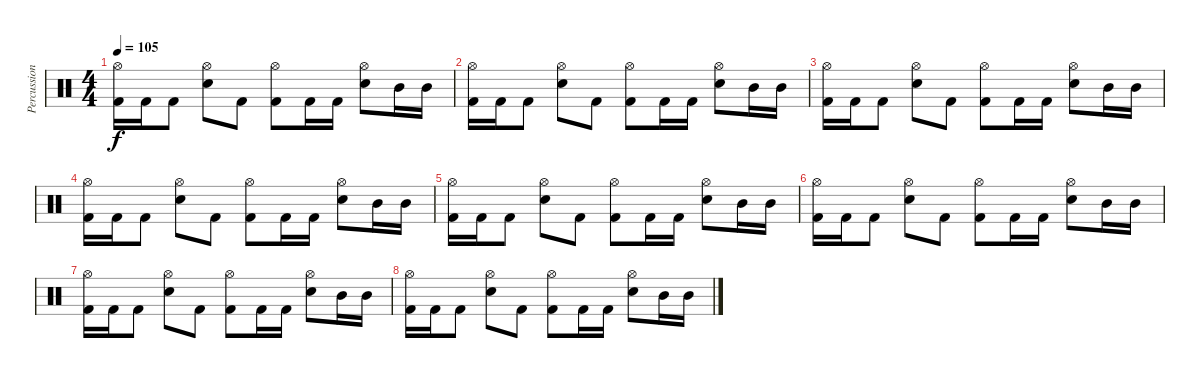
\track ("Percussions" "Percussion") {instrument percussion}
\staff {score}
\articulation defaults
\ts (4 4)
\tempo 105
\clef neutral
\ks c
("Kick (hit) 2" "Hi-Hat (open)").16{dy f} "Kick (hit) 2".16 "Kick (hit) 2".8 ("Electric Snare (hit)" "Hi-Hat (open)").8 "Kick (hit) 2".8 ("Kick (hit) 2" "Hi-Hat (open)").8 "Kick (hit) 2".16 "Kick (hit) 2".16 ("Electric Snare (hit)" "Hi-Hat (open)").8 "Mid Tom (hit)".16 "Mid Tom (hit)".16 |
("Kick (hit) 2" "Hi-Hat (open)").16 "Kick (hit) 2".16 "Kick (hit) 2".8 ("Electric Snare (hit)" "Hi-Hat (open)").8 "Kick (hit) 2".8 ("Kick (hit) 2" "Hi-Hat (open)").8 "Kick (hit) 2".16 "Kick (hit) 2".16 ("Electric Snare (hit)" "Hi-Hat (open)").8 "Mid Tom (hit)".16 "Mid Tom (hit)".16 |
("Kick (hit) 2" "Hi-Hat (open)").16 "Kick (hit) 2".16 "Kick (hit) 2".8 ("Electric Snare (hit)" "Hi-Hat (open)").8 "Kick (hit) 2".8 ("Kick (hit) 2" "Hi-Hat (open)").8 "Kick (hit) 2".16 "Kick (hit) 2".16 ("Electric Snare (hit)" "Hi-Hat (open)").8 "Mid Tom (hit)".16 "Mid Tom (hit)".16 |
("Kick (hit) 2" "Hi-Hat (open)").16 "Kick (hit) 2".16 "Kick (hit) 2".8 ("Electric Snare (hit)" "Hi-Hat (open)").8 "Kick (hit) 2".8 ("Kick (hit) 2" "Hi-Hat (open)").8 "Kick (hit) 2".16 "Kick (hit) 2".16 ("Electric Snare (hit)" "Hi-Hat (open)").8 "Mid Tom (hit)".16 "Mid Tom (hit)".16 |
("Kick (hit) 2" "Hi-Hat (open)").16 "Kick (hit) 2".16 "Kick (hit) 2".8 ("Electric Snare (hit)" "Hi-Hat (open)").8 "Kick (hit) 2".8 ("Kick (hit) 2" "Hi-Hat (open)").8 "Kick (hit) 2".16 "Kick (hit) 2".16 ("Electric Snare (hit)" "Hi-Hat (open)").8 "Mid Tom (hit)".16 "Mid Tom (hit)".16 |
("Kick (hit) 2" "Hi-Hat (open)").16 "Kick (hit) 2".16 "Kick (hit) 2".8 ("Electric Snare (hit)" "Hi-Hat (open)").8 "Kick (hit) 2".8 ("Kick (hit) 2" "Hi-Hat (open)").8 "Kick (hit) 2".16 "Kick (hit) 2".16 ("Electric Snare (hit)" "Hi-Hat (open)").8 "Mid Tom (hit)".16 "Mid Tom (hit)".16 |
("Kick (hit) 2" "Hi-Hat (open)").16 "Kick (hit) 2".16 "Kick (hit) 2".8 ("Electric Snare (hit)" "Hi-Hat (open)").8 "Kick (hit) 2".8 ("Kick (hit) 2" "Hi-Hat (open)").8 "Kick (hit) 2".16 "Kick (hit) 2".16 ("Electric Snare (hit)" "Hi-Hat (open)").8 "Mid Tom (hit)".16 "Mid Tom (hit)".16 |
("Kick (hit) 2" "Hi-Hat (open)").16 "Kick (hit) 2".16 "Kick (hit) 2".8 ("Electric Snare (hit)" "Hi-Hat (open)").8 "Kick (hit) 2".8 ("Kick (hit) 2" "Hi-Hat (open)").8 "Kick (hit) 2".16 "Kick (hit) 2".16 ("Electric Snare (hit)" "Hi-Hat (open)").8 "Mid Tom (hit)".16 "Mid Tom (hit)".16
